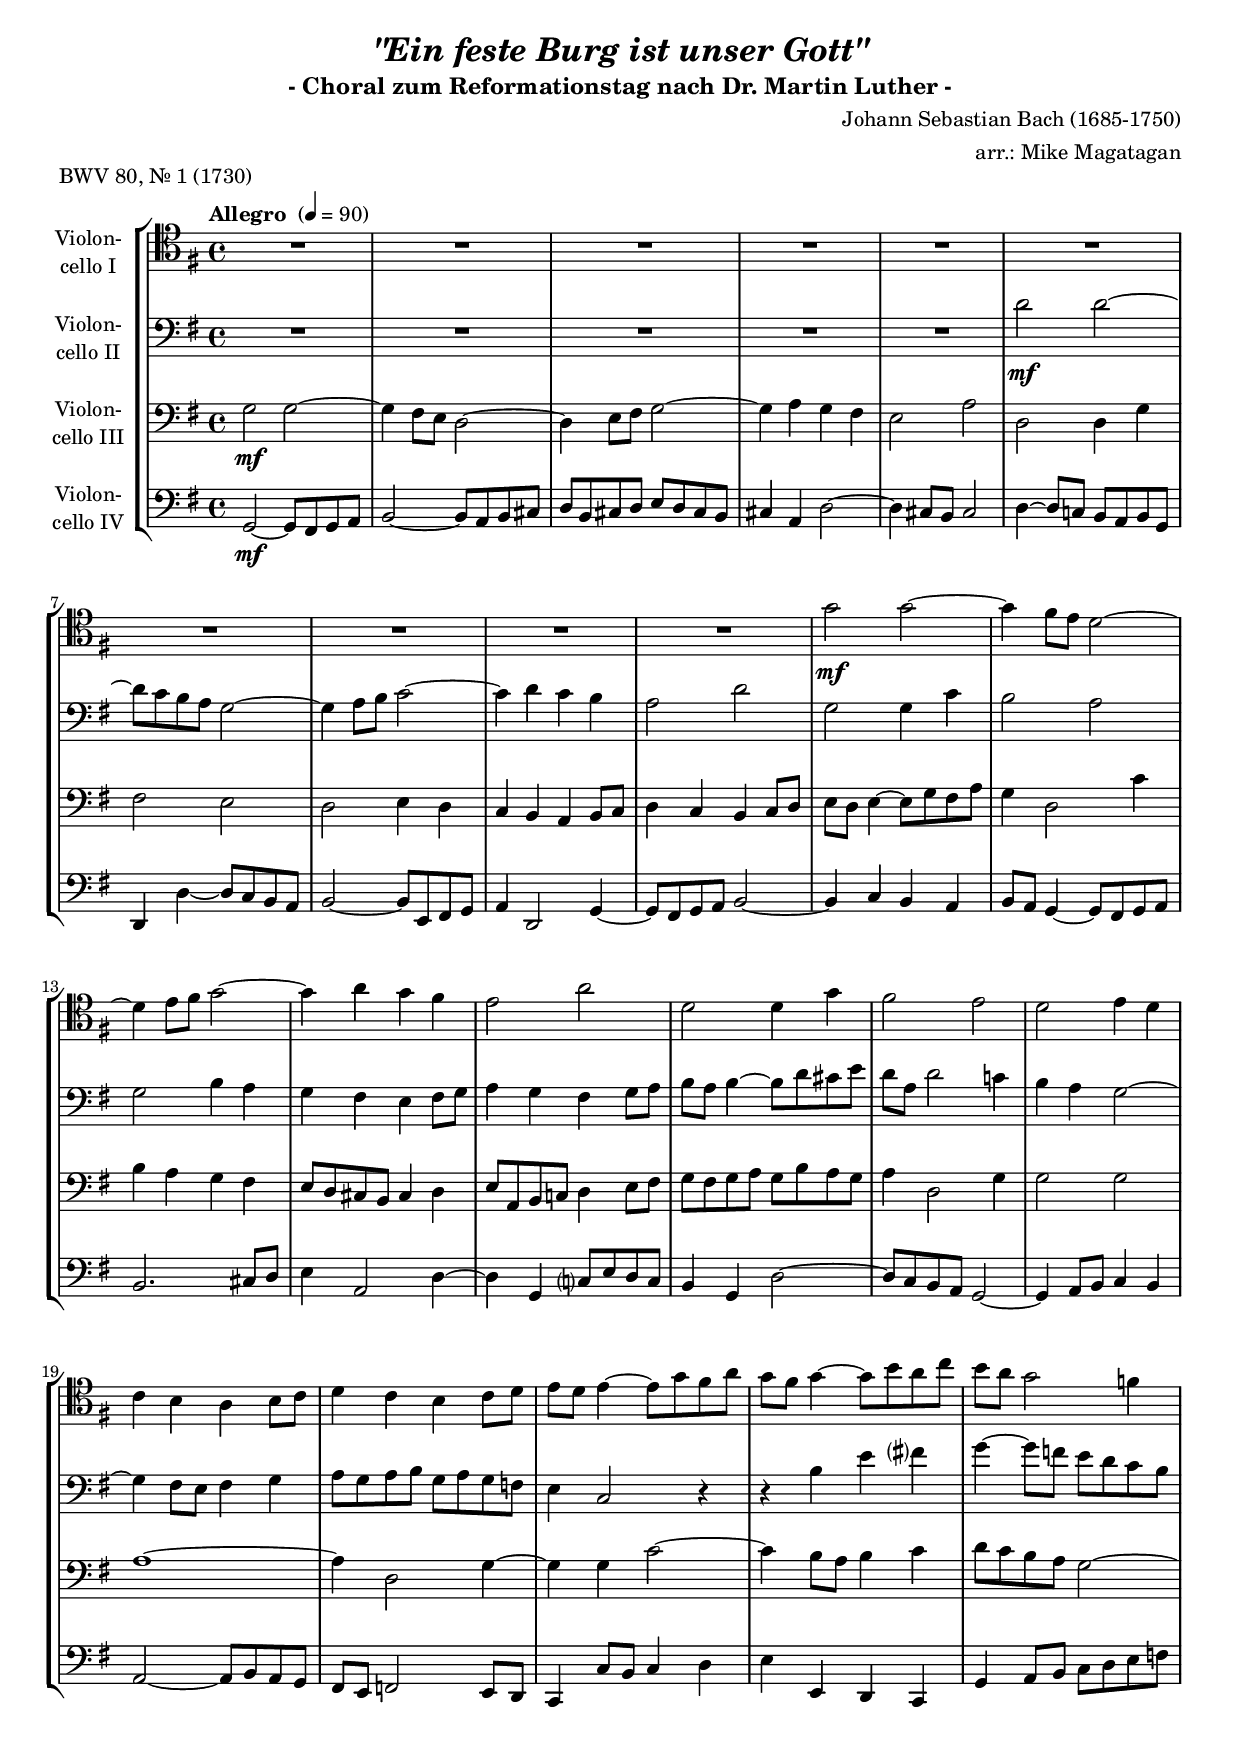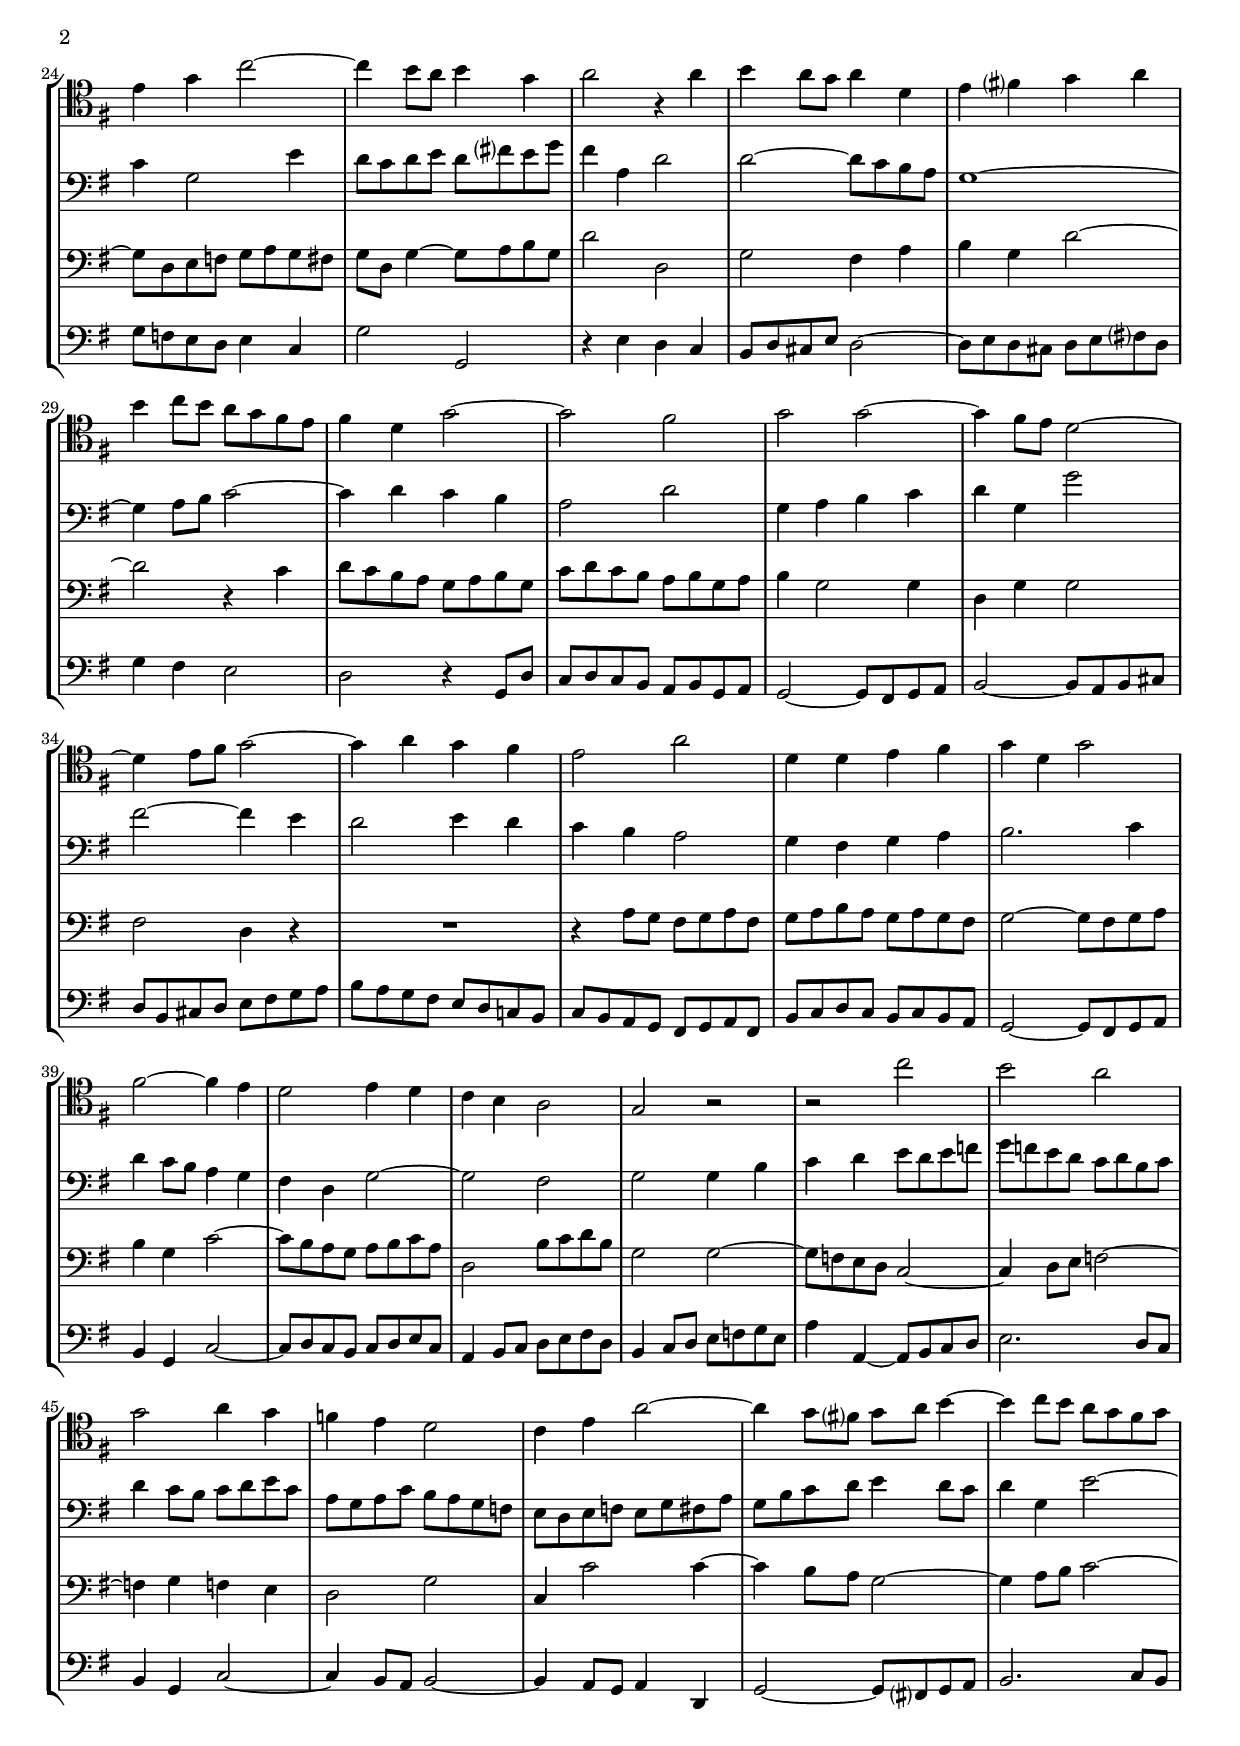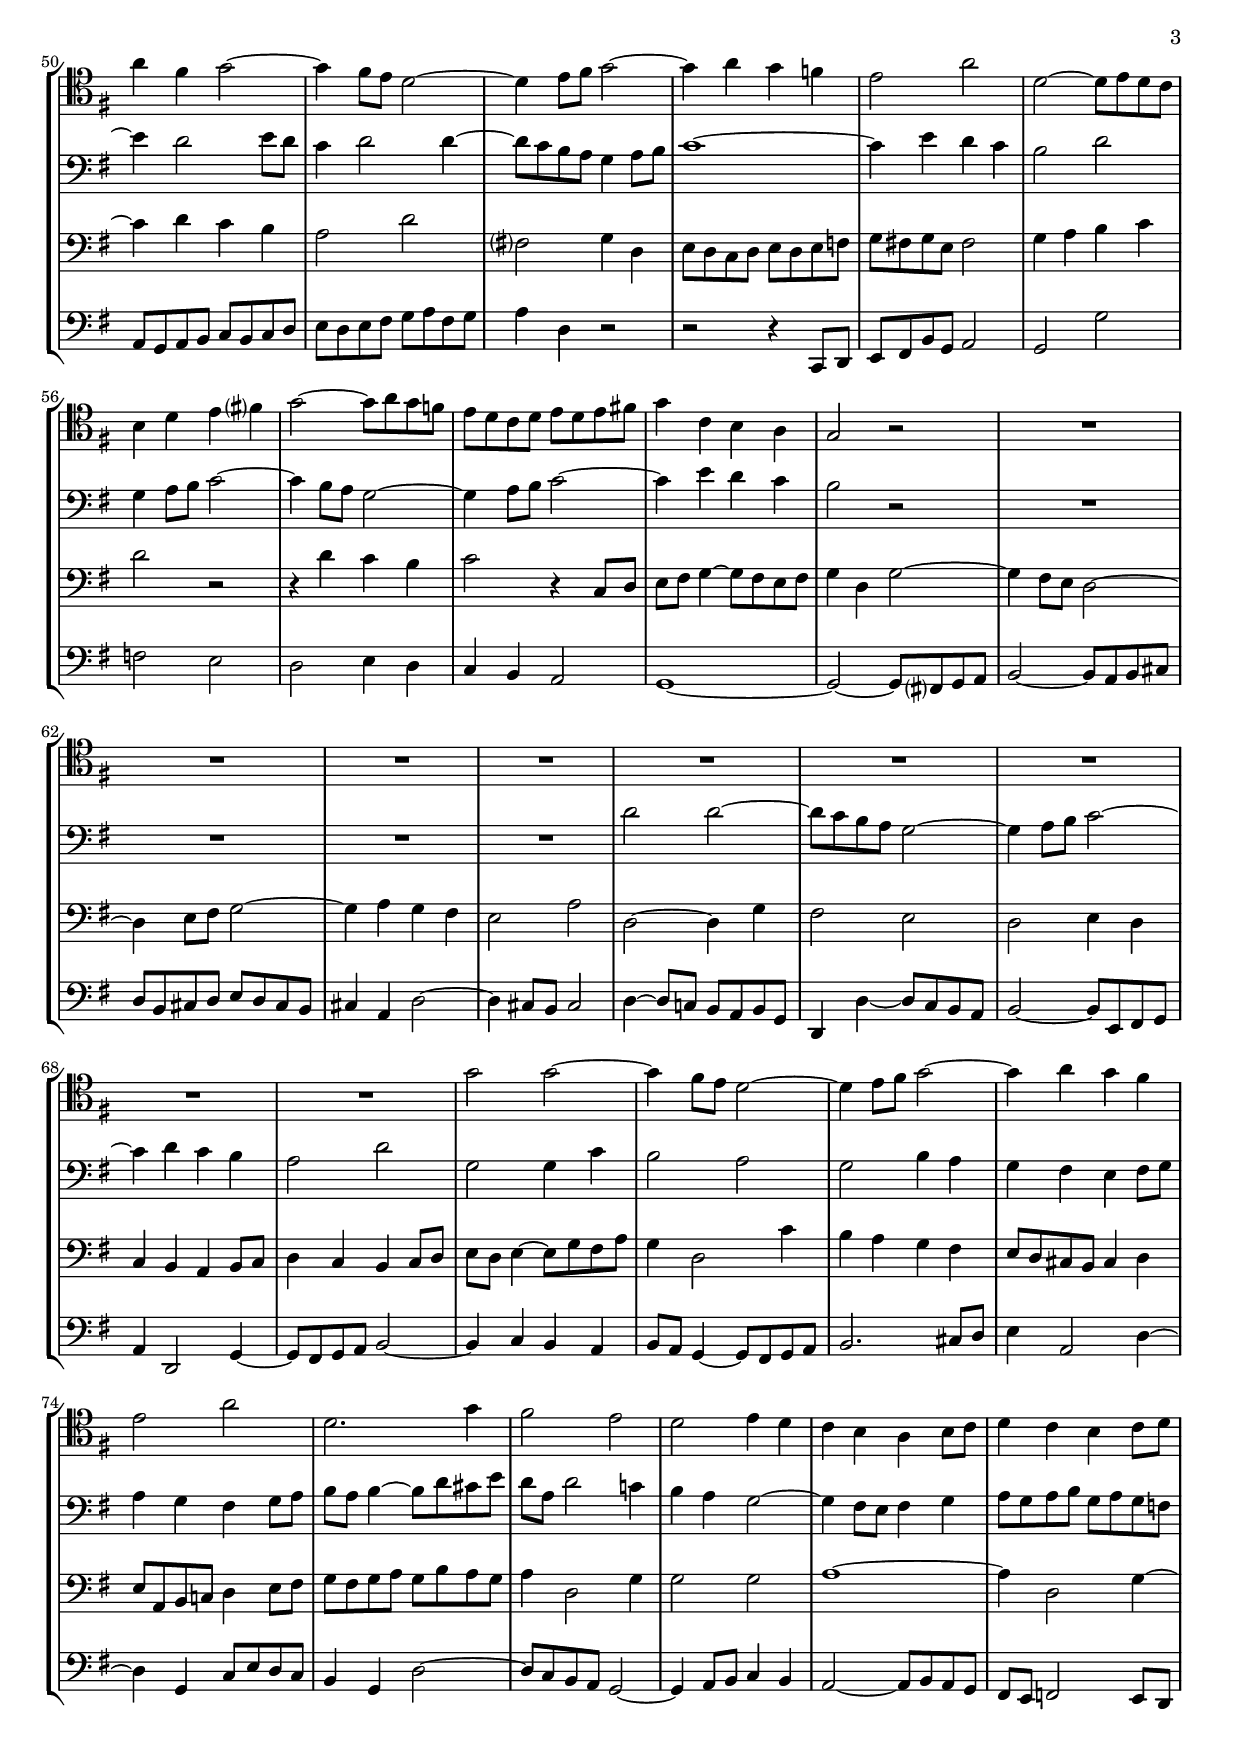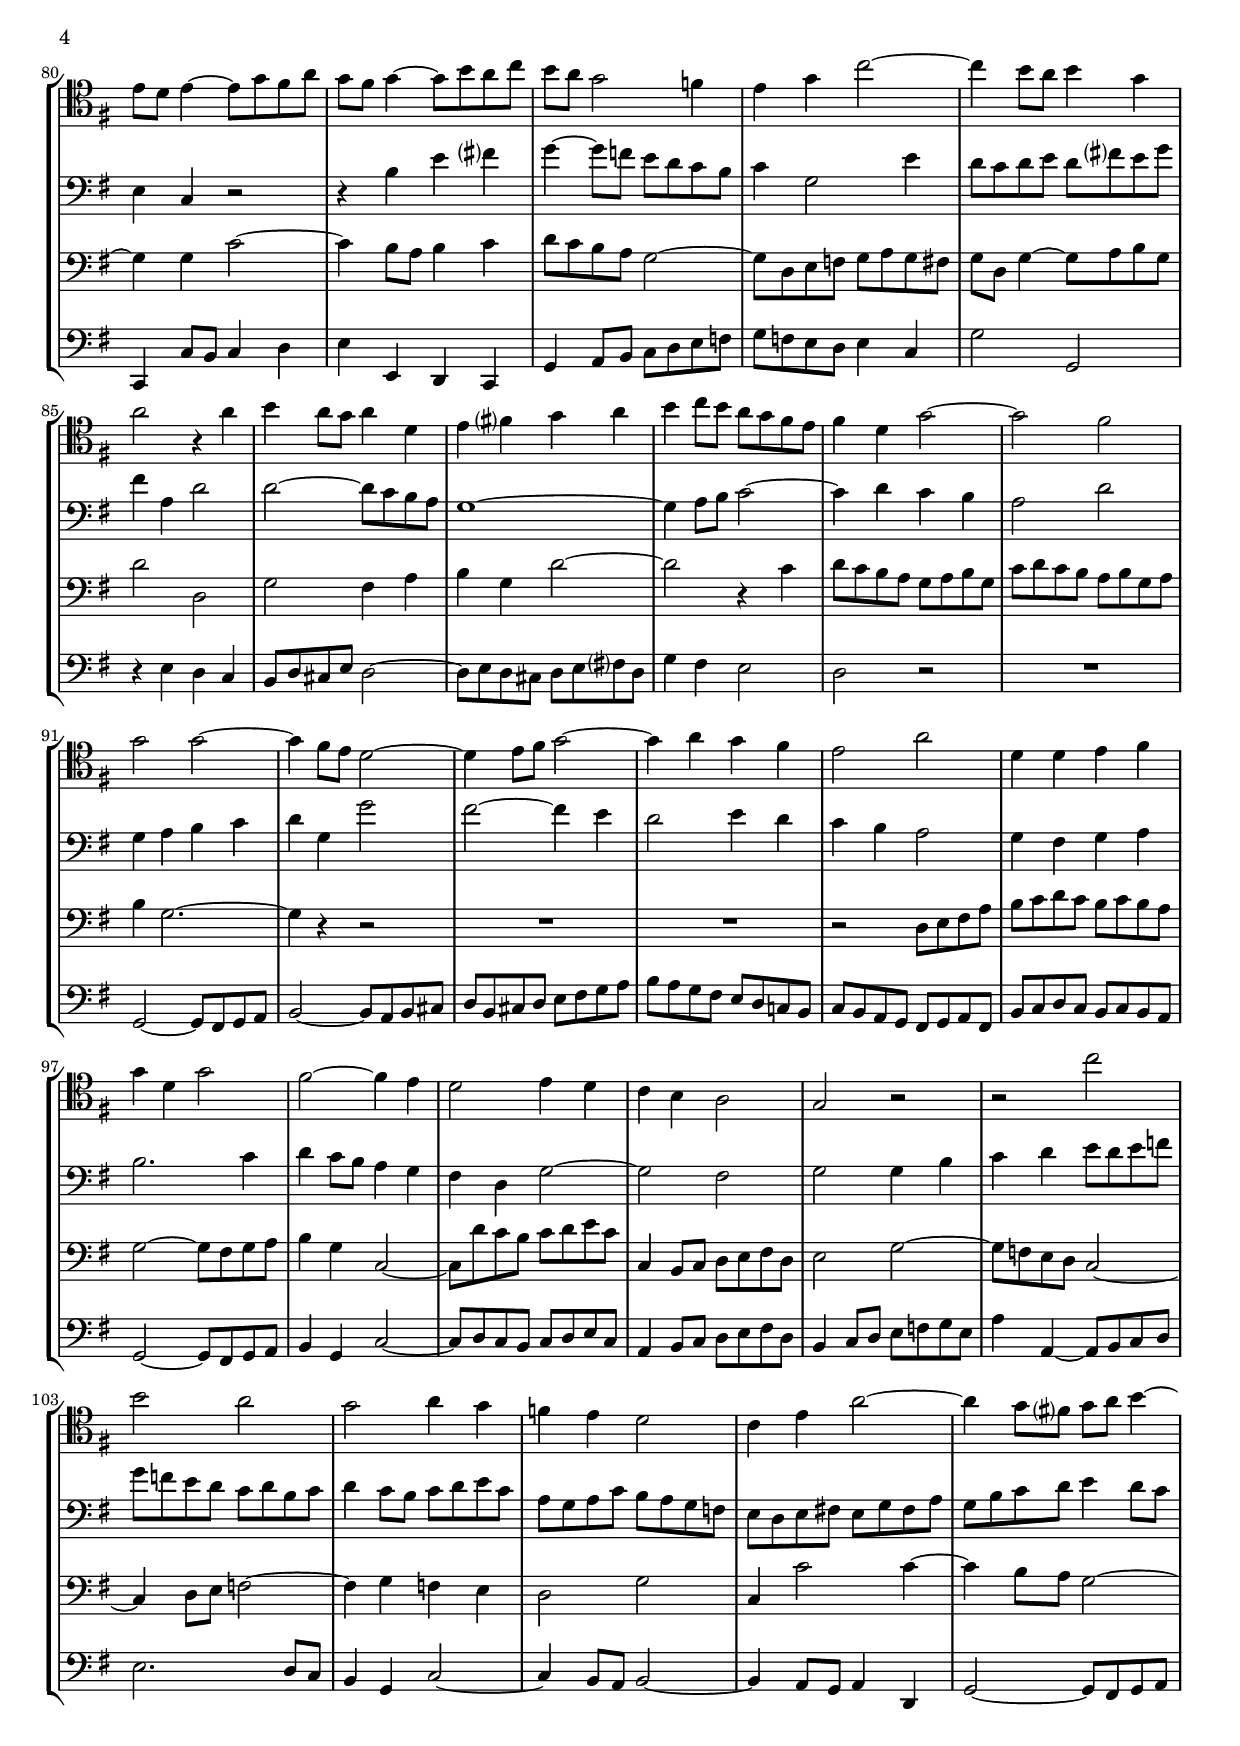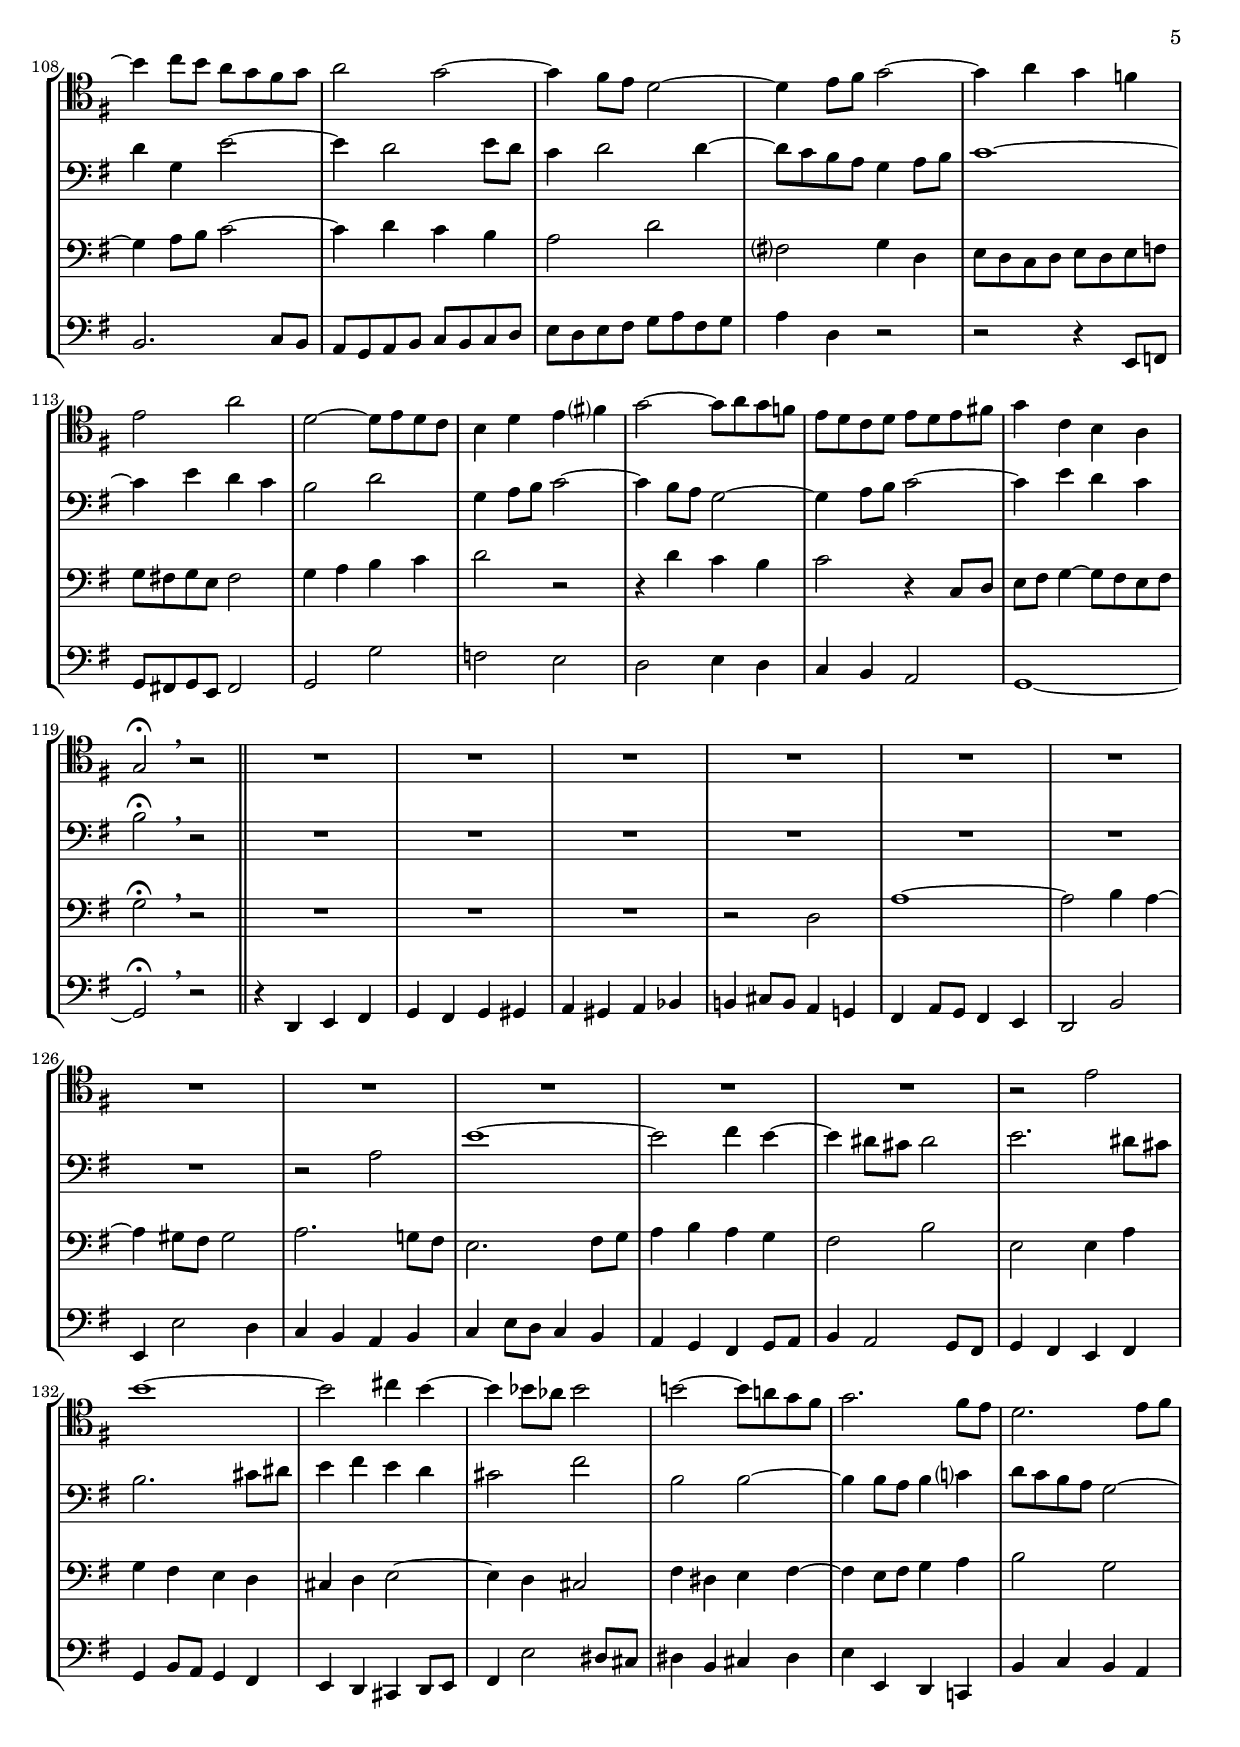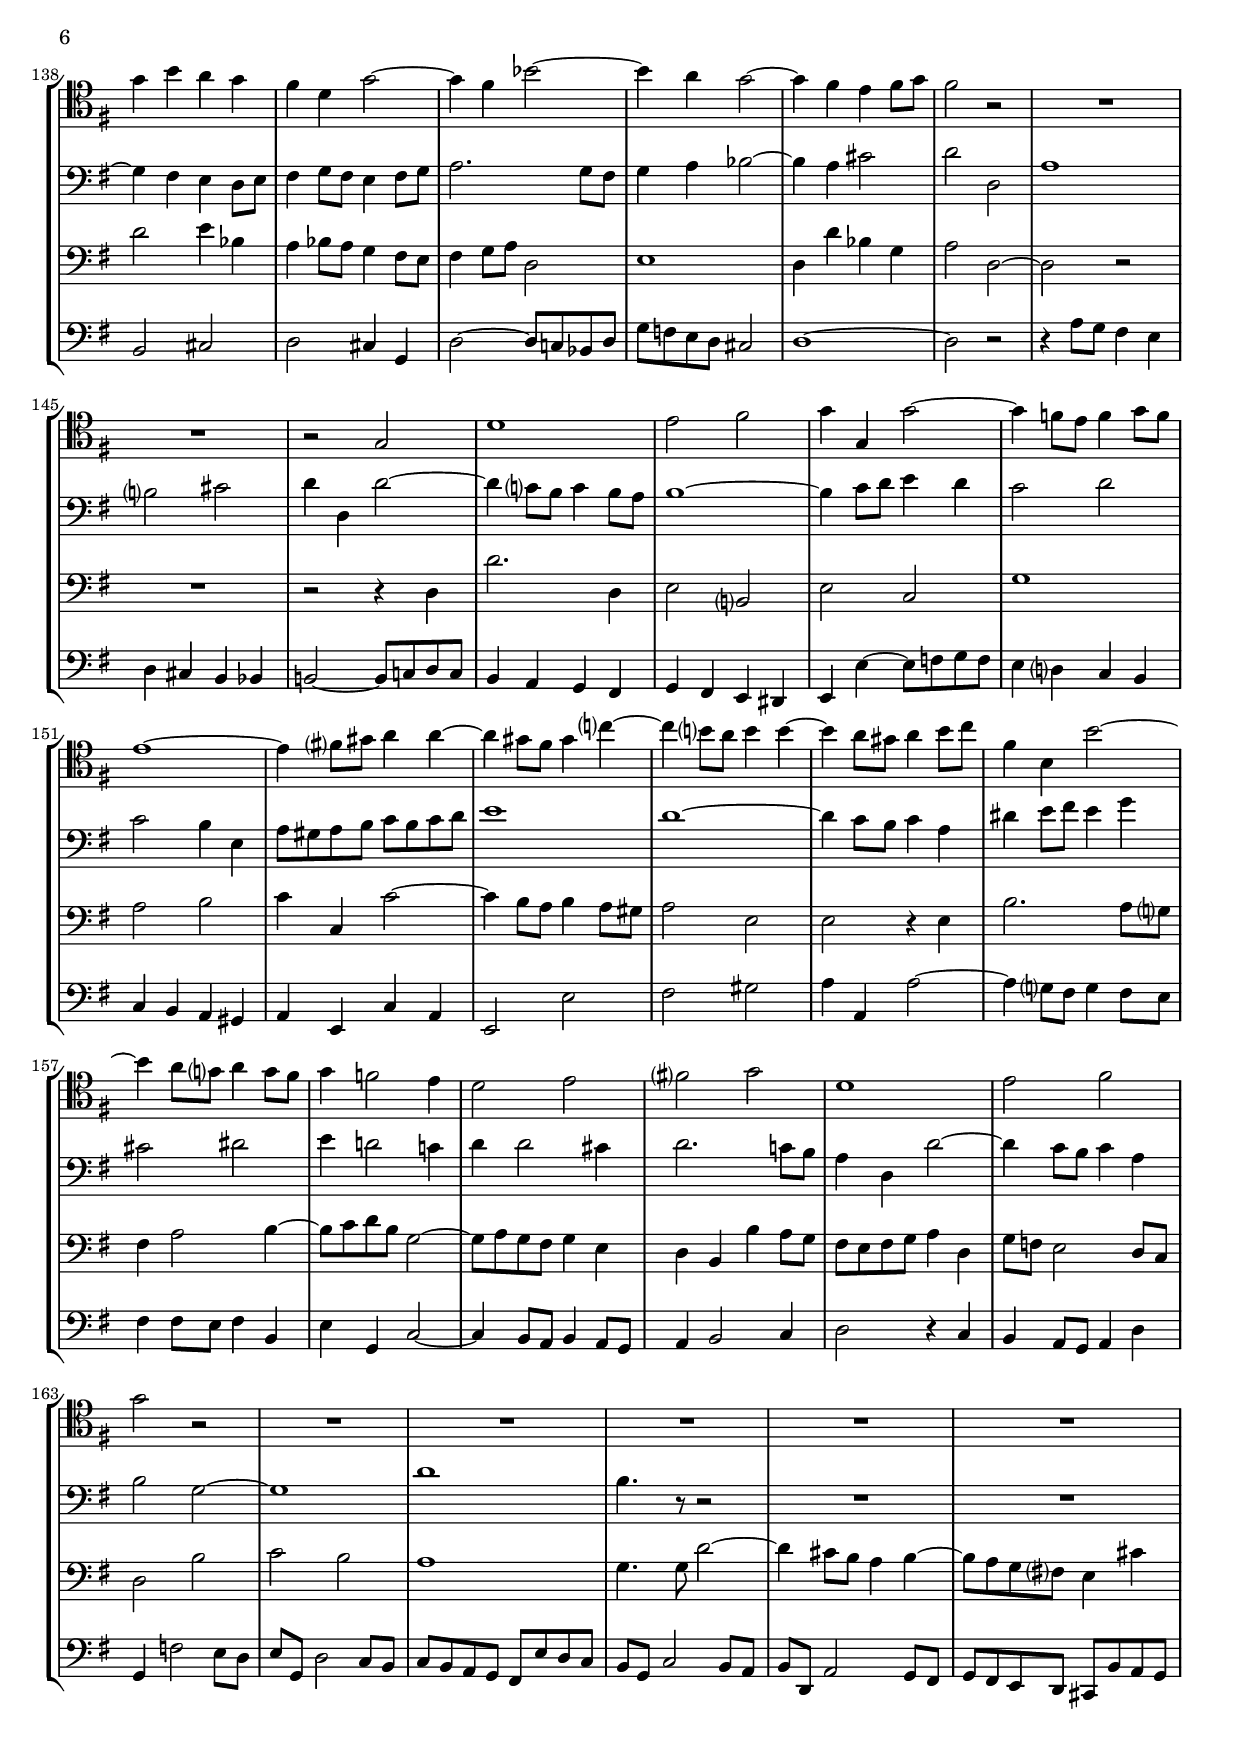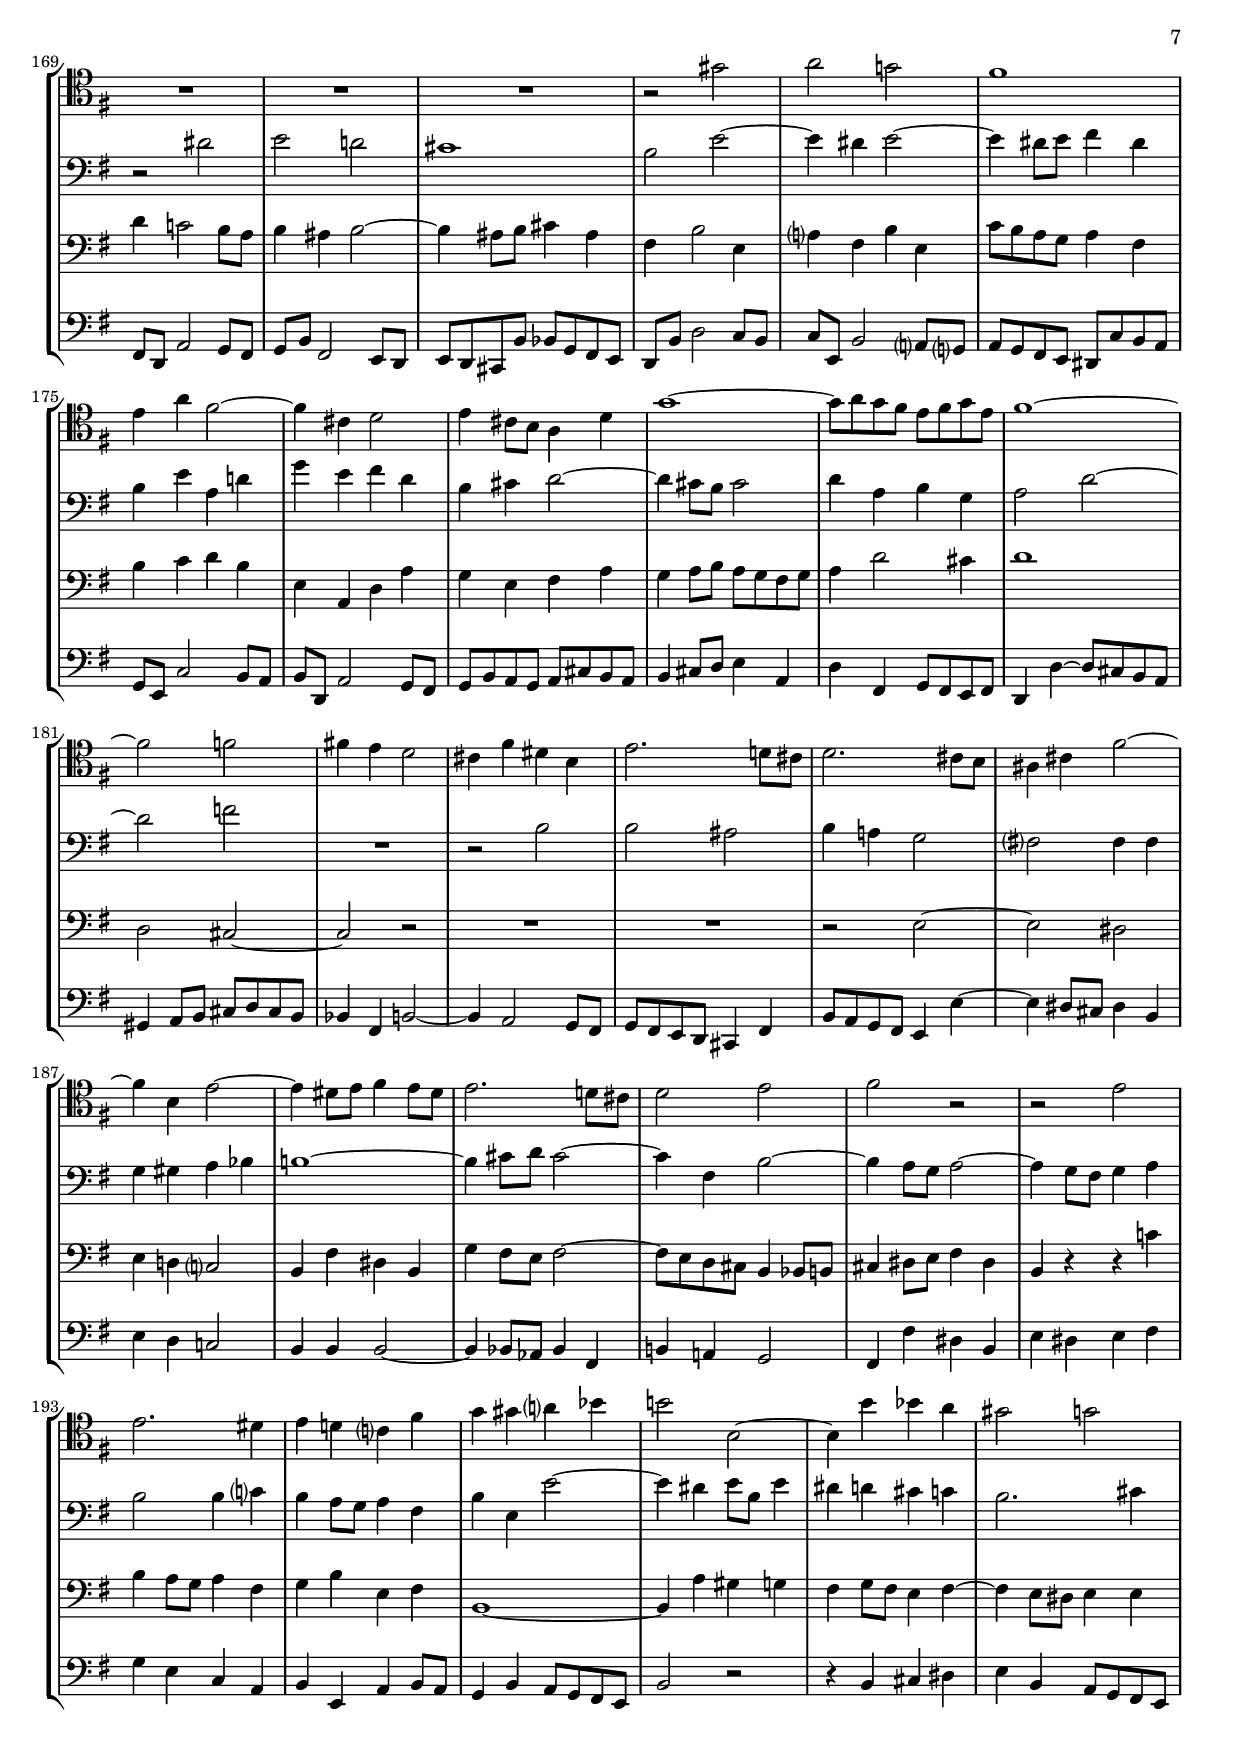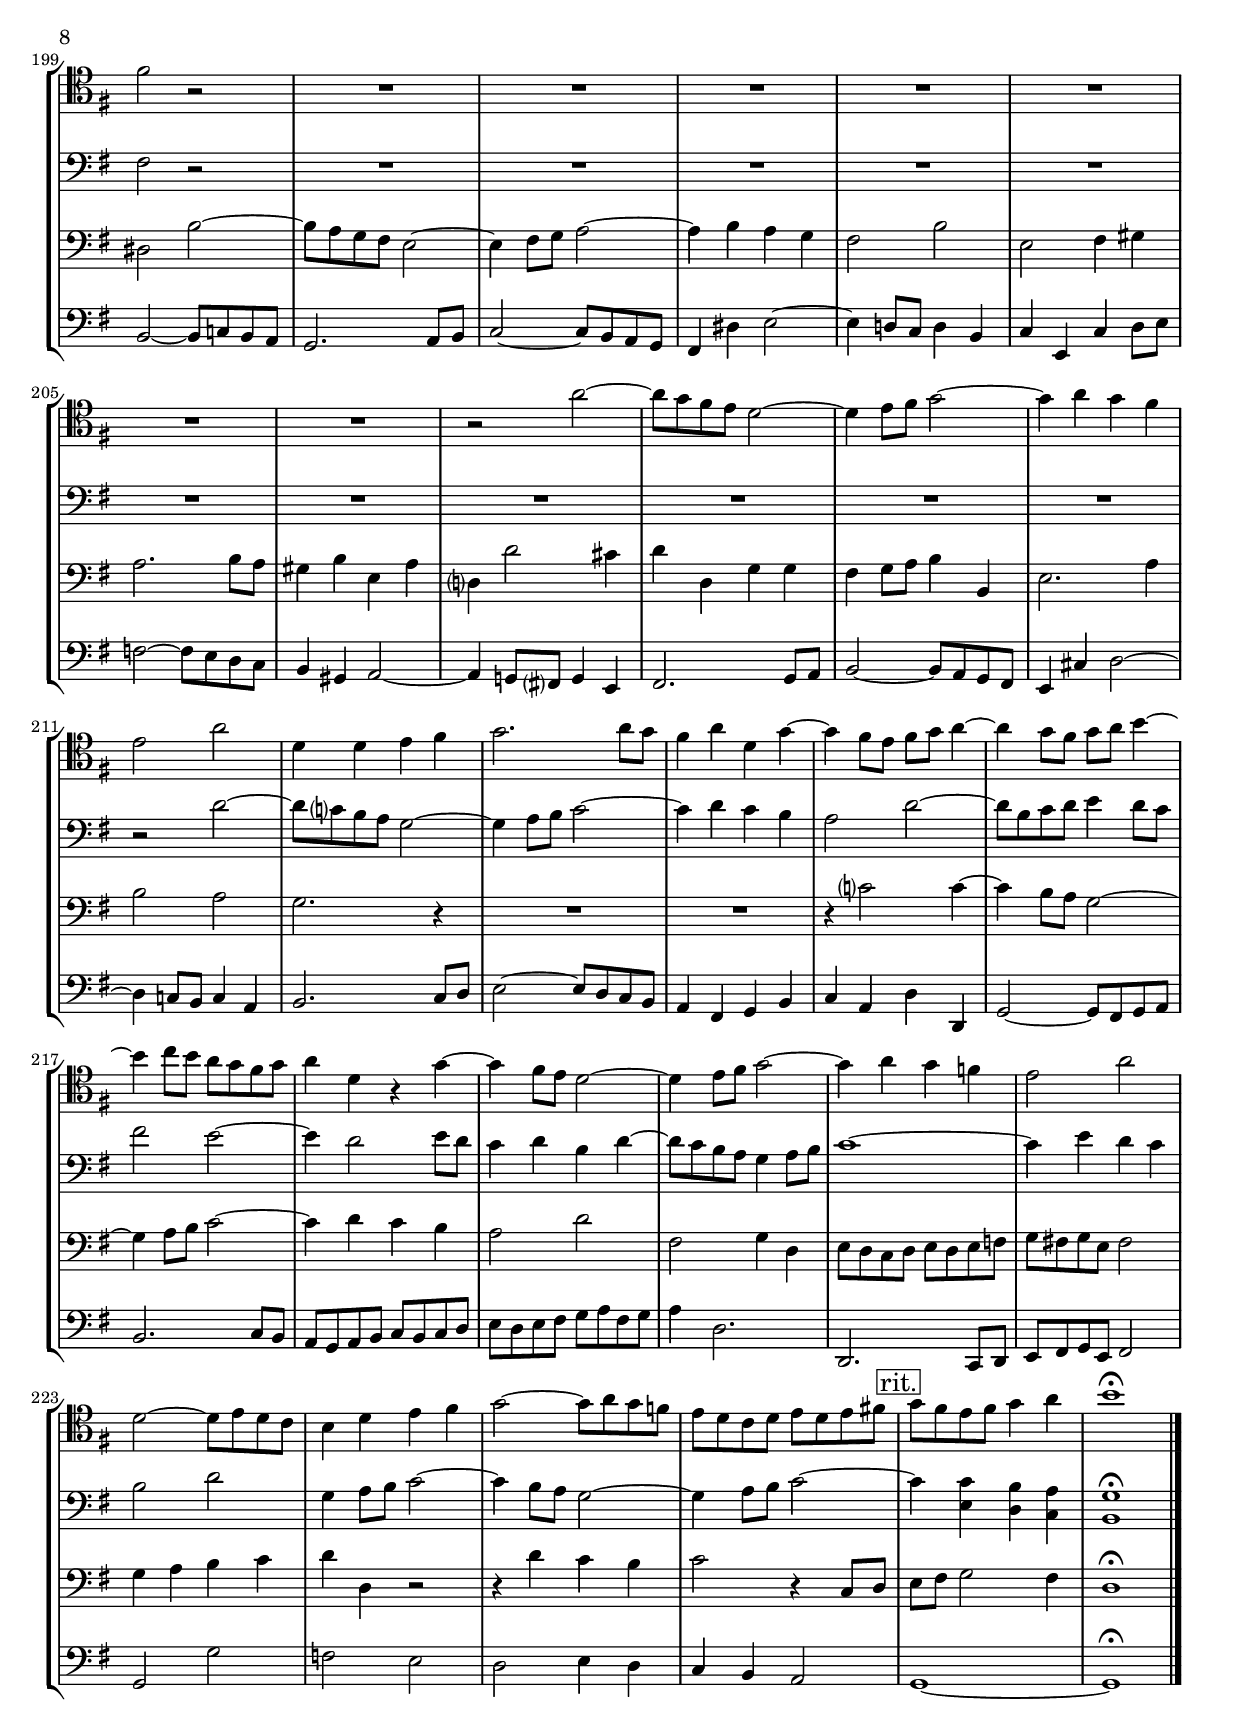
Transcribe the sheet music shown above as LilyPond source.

\version "2.18.2"
\include "deutsch.ly"
  
#(set-global-staff-size 18)

\header {
  title     = \markup \bold \italic "\"Ein feste Burg ist unser Gott\""
  subtitle  = "- Choral zum Reformationstag nach Dr. Martin Luther -"
  composer  = "Johann Sebastian Bach (1685-1750)"
  arranger  = "arr.: Mike Magatagan"
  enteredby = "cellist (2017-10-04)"
  piece     = "BWV 80, Nr. 1 (1730)"
}

voiceconsts = {
  \key g \major
  \time 4/4
  \clef "bass"
% \numericTimeSignature
  \compressFullBarRests
  % Set default beaming for all staves
%  \set Timing.beamExceptions = #'()
%  \set Timing.baseMoment     = #(ly:make-moment 1 4)
%  \set Timing.beatStructure  = #'(1 1 1)
  \tempo "Allegro " 4=90
}

mifl = "flute"
mist = "string ensemble 1"
mikl = "oboe"
miba = "cello"

rit = \mark \markup \box "rit."

va = \relative c'' {
  \voiceconsts
  \clef "tenor"

  R1*10
  g2\mf g~
  g4 fis8 e d2~
  d4 e8 fis g2~
  g4 a g fis
  e2 a
  d, d4 g
  fis2 e
  d e4 d

  c h a h8 c
  d4 c h c8 d
  e d e4~ e8 g fis a
  g fis g4~ g8 h a c
  h a g2 f4
  e g c2~

  c4 h8 a h4 g
  a2 r4 a
  h a8 g a4 d,
  e fis? g a
  h c8 h a g fis e
  fis4 d g2~
  g fis
  g g~

  g4 fis8 e d2~
  d4 e8 fis g2~
  g4 a g fis
  e2 a
  d,4 d e fis
  g d g2
  fis~ fis4 e
  d2 e4 d
  c h a2
  g r

  r c'
  h a
  g a4 g
  f e d2
  c4 e a2~
  a4 g8 fis? g a h4~
  h c8 h a g fis g
  a4 fis g2~

  g4 fis8 e d2~
  d4 e8 fis g2~
  g4 a g f
  e2 a
  d,~ d8 e d c
  h4 d e fis?
  g2~ g8 a g f

  e d c d e d e fis!
  g4 c, h a
  g2 r
  R1*9
  g'2 g~
  g4 fis8 e d2~
  d4 e8 fis g2~
  g4 a g fis
  e2 a

  d,2. g4
  fis2 e
  d e4 d
  c h a h8 c
  d4 c h c8 d
  e d e4~ e8 g fis a
  g fis g4~ g8 h a c

  h a g2 f4
  e g c2~
  c4 h8 a h4 g
  a2 r4 a
  h a8 g a4 d,
  e fis? g a
  h c8 h a g fis e

  fis4 d g2~
  g fis
  g g~
  g4 fis8 e d2~
  d4 e8 fis g2~
  g4 a g fis
  e2 a
  d,4 d e fis
  g d g2
  fis~ fis4 e

  d2 e4 d
  c h a2
  g r
  r c'
  h a
  g a4 g
  f e d2
  c4 e a2~
  a4 g8 fis? g a h4~

  h c8 h a g fis g
  a2 g~
  g4 fis8 e d2~
  d4 e8 fis g2~
  g4 a g f
  e2 a
  d,~ d8 e d c
  h4 d e fis?

  g2~ g8 a g f
  e d c d e d e fis!
  g4 c, h a
  g2\fermata \breathe r2 \bar "||"
  R1*11
  r2 e'
  h'1~
  h2 cis4 h~

  h b8 as b2
  h!~ h8 a! g fis
  g2. fis8 e
  d2. e8 fis
  g4 h a g
  fis d g2~
  g4 fis b2~
  b4 a g2~

  g4 fis e fis8 g
  fis2 r
  R1*2
  r2 g,
  d'1
  e2 fis
  g4 g, g'2~
  g4 f8 e f4 g8 f
  e1~
  e4 fis?8 gis  a4 a~

  a gis8 fis gis4 c?~
  c h?8 a h4 h~
  h a8 gis a4 h8 c
  fis,4 h, h'2~
  h4 a8 g? a4 g8 fis
  g4 f2 e4
  d2 e

  fis? g
  d1
  e2 fis
  g r
  R1*8
  r2 gis
  a g!
  fis1
  e4 a fis2~
  fis4 cis d2
  e4 cis8 h a4 d

  g1~
  g8 a g fis e fis g e
  fis1~
  fis2 f
  fis!4 e d2
  cis4 fis dis h
  e2. d!8 cis
  d2. cis8 h
  ais4 cis fis2~

  fis4 h, e2~
  e4 dis8 e fis4 e8 dis
  e2. d!8 cis
  d2 e
  fis r
  r e
  e2. dis4
  e d! c? fis
  g gis a? b

  h!2 h,~
  h4 h' b a
  gis2 g
  fis r
  R1*7
  r2 a~
  a8 g fis e d2~
  d4 e8 fis g2~
  g4 a g fis
  e2 a

  d,4 d e fis
  g2. a8 g
  fis4 a d, g~
  g fis8 e fis g a4~
  a g8 fis g a h4~
  h c8 h a g fis g

  a4 d, r g~
  g fis8 e d2~
  d4 e8 fis g2~
  g4 a g f
  e2 a
  d,~ d8 e d c
  h4 d e fis
  g2~ g8 a g f

  e d c d e d e fis! \rit
  g fis e fis g4 a
  h1\fermata \bar "|."
}

vb = \relative c' {
  \voiceconsts

  R1*5
  d2\mf d~
  d8 c h a g2~
  g4 a8 h c2~
  c4 d c h
  a2 d
  g, g4 c
  h2 a
  g h4 a

  g fis e fis8 g
  a4 g fis g8 a
  h a h4~ h8 d cis e
  d a d2 c!4
  h a g2~
  g4 fis8 e fis4 g

  a8 g a h g a g f
  e4 c2 r4
  r h' e fis?
  g~ g8 f e d c h
  c4 g2 e'4
  d8 c d e d fis? e g

  fis4 a, d2
  d~ d8 c h a
  g1~
  g4 a8 h c2~
  c4 d c h
  a2 d
  g,4 a h c
  d g, g'2
  fis~ fis4 e

  d2 e4 d
  c h a2
  g4 fis g a
  h2. c4
  d c8 h a4 g
  fis d g2~
  g fis
  g g4 h

  c d e8 d e f
  g f e d c d h c
  d4 c8 h c d e c
  a g a c h a g f

  e d e f e g fis a
  g h c d e4 d8 c
  d4 g, e'2~
  e4 d2 e8 d
  c4 d2 d4~
  d8 c h a g4 a8 h

  c1~
  c4 e d c
  h2 d
  g,4 a8 h c2~
  c4 h8 a g2~
  g4 a8 h c2~
  c4 e d c
  h2 r
  R1*4
  d2 d~

  d8 c h a g2~
  g4 a8 h c2~
  c4 d c h
  a2 d
  g, g4 c
  h2 a
  g h4 a
  g fis e fis8 g
  a4 g fis g8 a

  h a h4~ h8 d cis e
  d a d2 c!4
  h a g2~
  g4 fis8 e fis4 g
  a8 g a h g a g f
  e4 c r2
  r4 h' e fis?

  g~ g8 f e d c h
  c4 g2 e'4
  d8 c d e d fis? e g
  fis4 a, d2
  d~ d8 c h a
  g1~
  g4 a8 h c2~

  c4 d c h
  a2 d
  g,4 a h c
  d g, g'2
  fis~ fis4 e
  d2 e4 d
  c h a2
  g4 fis g a
  h2. c4

  d c8 h a4 g
  fis d g2~
  g fis
  g g4 h
  c d e8 d e f
  g f e d c d h c

  d4 c8 h c d e c
  a g a c h a g f
  e d e fis! e g fis a
  g h c d e4 d8 c
  d4 g, e'2~

  e4 d2 e8 d
  c4 d2 d4~
  d8 c h a g4 a8 h
  c1~
  c4 e d c
  h2 d
  g,4 a8 h c2~
  c4 h8 a g2~

  g4 a8 h c2~
  c4 e d c
  h2\fermata \breathe r \bar "||"
  R1*7
  r2 a
  e'1~
  e2 fis4 e~
  e dis8 cis dis2
  e2. dis8 cis

  h2. cis8 dis
  e4 fis e d
  cis2 fis
  h, h~
  h4 h8 a h4 c?
  d8 c h a g2~
  g4 fis e d8 e

  fis4 g8 fis e4 fis8 g
  a2. g8 fis
  g4 a b2~
  b4 a cis2
  d d,
  a'1
  h?2 cis
  d4 d, d'2~
  d4 c?8 h c4 h8 a

  h1~
  h4 c8 d e4 d
  c2 d
  c h4 e,
  a8 gis a h c h c d
  e1
  d~
  d4 c8 h c4 a

  dis e8 fis e4 g
  cis,2 dis
  e4 d!2 c!4
  d d2 cis4
  d2. c!8 h
  a4 d, d'2~
  d4 c8 h c4 a
  h2 g~

  g1
  d'
  h4. r8 r2
  R1*2
  r2 dis
  e d!
  cis1
  h2 e~
  e4 dis e2~
  e4 dis8 e fis4 dis

  h e a, d!
  g e fis d
  h cis d2~
  d4 cis8 h cis2
  d4 a h g
  a2 d~
  d f
  R1
  r2 h,
  h ais

  h4 a! g2
  fis? fis4 fis
  g gis a b
  h!1~
  h4 cis8 d cis2~
  cis4 fis, h2~
  h4 a8 g a2~
  a4 g8 fis g4 a
  h2 h4 c?

  h a8 g a4 fis
  h e, e'2~
  e4 dis e8 h e4
  dis d cis c
  h2. cis4
  fis,2 r
  R1*11
  r2 d'~

  d8 c? h a g2~
  g4 a8 h c2~
  c4 d c h
  a2 d~
  d8 h c d e4 d8 c
  fis2 e~
  e4 d2 e8 d

  c4 d h d~
  d8 c h a g4 a8 h
  c1~
  c4 e d c
  h2 d
  g,4 a8 h c2~
  c4 h8 a g2~
  g4 a8 h c2~ \rit

  c4 <e, c'> <d h'> <c a'>
  <h g'>1\fermata \bar "|."
}

vc = \relative c' {
  \voiceconsts

  g2\mf g~
  g4 fis8 e d2~
  d4 e8 fis g2~
  g4 a g fis
  e2 a
  d, d4 g
  fis2 e
  d e4 d
  c h a h8 c

  d4 c h c8 d
  e d e4~ e8 g fis a
  g4 d2 c'4
  h a g fis
  e8 d cis h cis4 d
  e8 a, h c! d4 e8 fis

  g fis g a g h a g
  a4 d,2 g4
  g2 g
  a1~
  a4 d,2 g4~
  g g c2~
  c4 h8 a h4 c
  d8 c h a g2~

  g8 d e f g a g fis
  g d g4~ g8 a h g
  d'2 d,
  g fis4 a
  h g d'2~
  d r4 c
  d8 c h a g a h g

  c d c h a h g a
  h4 g2 g4
  d g g2
  fis d4 r
  R1
  r4 a'8 g fis g a fis
  g a h a g a g fis

  g2~ g8 fis g a
  h4 g c2~
  c8 h a g a h c a
  d,2 h'8 c d h
  g2 g~
  g8 f e d c2~
  c4 d8 e f2~

  f4 g f e
  d2 g
  c,4 c'2 c4~
  c h8 a g2~
  g4 a8 h c2~
  c4 d c h
  a2 d
  fis,? g4 d

  e8 d c d e d e f
  g fis! g e fis2
  g4 a h c
  d2 r
  r4 d c h
  c2 r4 c,8 d
  e fis g4~ g8 fis e fis

  g4 d g2~
  g4 fis8 e d2~
  d4 e8 fis g2~
  g4 a g fis
  e2 a
  d,~ d4 g
  fis2 e
  d e4 d
  c h a h8 c

  d4 c h c8 d
  e d e4~ e8 g fis a
  g4 d2 c'4
  h a g fis
  e8 d cis h cis4 d
  e8 a, h c! d4 e8 fis

  g fis g a g h a g
  a4 d,2 g4
  g2 g
  a1~
  a4 d,2 g4~
  g g c2~
  c4 h8 a h4 c
  d8 c h a g2~

  g8 d e f g a g fis
  g d g4~ g8 a h g
  d'2 d,
  g fis4 a
  h g d'2~
  d r4 c
  d8 c h a g a h g

  c d c h a h g a
  h4 g2.~
  g4 r r2
  R1*2
  r2 d8 e fis a
  h c d c h c h a
  g2~ g8 fis g a

  h4 g c,2~
  c8 d' c h c d e c
  c,4 h8 c d e fis d
  e2 g~
  g8 f e d c2~
  c4 d8 e f2~
  f4 g f e

  d2 g
  c,4 c'2 c4~
  c h8 a g2~
  g4 a8 h c2~
  c4 d c h
  a2 d
  fis,? g4 d
  e8 d c d e d e f

  g fis! g e fis2
  g4 a h c
  d2 r
  r4 d c h
  c2 r4 c,8 d
  e fis g4~ g8 fis e fis
  g2\fermata \breathe r2 \bar "||"
  R1*3
  r2 d

  a'1~
  a2 h4 a~
  a gis8 fis gis2
  a2. g!8 fis
  e2. fis8 g
  a4 h a g
  fis2 h
  e, e4 a
  g fis e d
  cis d e2~

  e4 d cis2
  fis4 dis e fis~
  fis e8 fis g4 a
  h2 g
  d' e4 b
  a b8 a g4 fis8 e
  fis4 g8 a d,2
  e1

  d4 d' b g
  a2 d,~
  d r
  R1
  r2 r4 d
  d'2. d,4
  e2 h?
  e c
  g'1
  a2 h
  c4 c, c'2~

  c4 h8 a h4 a8 gis
  a2 e
  e r4 e
  h'2. a8 g?
  fis4 a2 h4~
  h8 c d h g2~
  g8 a g fis g4 e
  d h h' a8 g

  fis e fis g a4 d,
  g8 f e2 d8 c
  d2 h'
  c h
  a1
  g4. g8 d'2~
  d4 cis8 h a4 h~
  h8 a g fis? e4 cis'

  d c!2 h8 a
  h4 ais h2~
  h4 ais8 h cis4 ais
  fis h2 e,4
  a? fis h e,
  c'8 h a g a4 fis
  h c d h
  e, a, d a'

  g e fis a
  g a8 h a g fis g
  a4 d2 cis4
  d1
  d,2 cis~
  cis r
  R1*2
  r2 e~
  e dis
  e4 d! c?2

  h4 fis' dis h
  g' fis8 e fis2~
  fis8 e d cis h4 b8 h
  cis4 dis8 e fis4 dis
  h r r c'!
  h a8 g a4 fis
  g h e, fis
  h,1~

  h4 a' gis g
  fis g8 fis e4 fis~
  fis e8 dis e4 e
  dis2 h'~
  h8 a g fis e2~
  e4 fis8 g a2~
  a4 h a g
  fis2 h

  e, fis4 gis
  a2. h8 a
  gis4 h e, a
  d,? d'2 cis4
  d d, g g
  fis g8 a h4 h,
  e2. a4
  h2 a
  g2. r4
  R1*2

  r4 c?2 c4~
  c h8 a g2~
  g4 a8 h c2~
  c4 d c h
  a2 d
  fis, g4 d
  e8 d c d e d e f
  g fis! g e fis2

  g4 a h c
  d d, r2
  r4 d' c h
  c2 r4 c,8 d \rit
  e fis g2 fis4
  d1\fermata \bar "|."
}

vd = \relative c {
  \voiceconsts

  g2~\mf g8 fis g a
  h2~ h8 a h cis
  d h cis d e d cis h
  cis4 a d2~
  d4 cis8 h cis2
  d4~ d8 c! h a h g

  d4 d'~ d8 c h a
  h2~ h8 e, fis g
  a4 d,2 g4~
  g8 fis g a h2~
  h4 c h a
  h8 a g4~ g8 fis g a
  h2. cis8 d

  e4 a,2 d4~
  d g, c?8 e d c
  h4 g d'2~
  d8 c h a g2~
  g4 a8 h c4 h
  a2~ a8 h a g
  fis e f2 e8 d

  c4 c'8 h c4 d
  e e, d c
  g' a8 h c d e f
  g f e d e4 c
  g'2 g,
  r4 e' d c
  h8 d cis e d2~

  d8 e d cis d e fis? d
  g4 fis e2
  d r4 g,8 d'
  c d c h a h g a
  g2~ g8 fis g a
  h2~ h8 a h cis

  d h cis d e fis g a
  h a g fis e d c! h
  c h a g fis g a fis
  h c d c h c h a
  g2~ g8 fis g a

  h4 g c2~
  c8 d c h c d e c
  a4 h8 c d e fis d
  h4 c8 d e f g e
  a4 a,~ a8 h c d
  e2. d8 c
  h4 g c2~

  c4 h8 a h2~
  h4 a8 g a4 d,
  g2~ g8 fis? g a
  h2. c8 h
  a g a h c h c d
  e d e fis g a fis g
  a4 d, r2

  r r4 c,8 d
  e fis h g a2
  g g'
  f e
  d e4 d
  c h a2
  g1~
  g2~ g8 fis? g a
  h2~ h8 a h cis

  d h cis d e d cis h
  cis4 a d2~
  d4 cis8 h cis2
  d4~ d8 c! h a h g
  d4 d'~ d8 c h a
  h2~ h8 e, fis g
  a4 d,2 g4~

  g8 fis g a h2~
  h4 c h a
  h8 a g4~ g8 fis g a
  h2. cis8 d
  e4 a,2 d4~
  d g, c8 e d c
  h4 g d'2~

  d8 c h a g2~
  g4 a8 h c4 h
  a2~ a8 h a g
  fis e f2 e8 d
  c4 c'8 h c4 d
  e e, d c
  g' a8 h c d e f

  g f e d e4 c
  g'2 g,
  r4 e' d c
  h8 d cis e d2~
  d8 e d cis d e fis? d
  g4 fis e2
  d r
  R1

  g,2~ g8 fis g a
  h2~ h8 a h cis
  d h cis d e fis g a
  h a g fis e d c! h
  c h a g fis g a fis

  h c d c h c h a
  g2~ g8 fis g a
  h4 g c2~
  c8 d c h c d e c
  a4 h8 c d e fis d
  h4 c8 d e f g e

  a4 a,~ a8 h c d
  e2. d8 c
  h4 g c2~
  c4 h8 a h2~
  h4 a8 g a4 d,
  g2~ g8 fis g a
  h2. c8 h

  a g a h c h c d
  e d e fis g a fis g
  a4 d, r2
  r r4 e,8 f
  g fis! g e fis2
  g g'
  f e
  d e4 d

  c h a2
  g1~
  g2\fermata \breathe r \bar "||"
  r4 d e fis
  g fis g gis
  a gis a b
  h! cis8 h a4 g!
  fis a8 g fis4 e
  d2 h'

  e,4 e'2 d4
  c h a h
  c e8 d c4 h
  a g fis g8 a
  h4 a2 g8 fis
  g4 fis e fis
  g h8 a g4 fis
  e d cis d8 e

  fis4 e'2 dis8 cis
  dis4 h cis dis
  e e, d c!
  h' c h a
  h2 cis
  d cis4 g
  d'2~ d8 c! b d

  g f e d cis2
  d1~
  d2 r
  r4 a'8 g fis4 e
  d cis h b
  h!2~ h8 c! d c
  h4 a g fis
  g fis e dis

  e e'~ e8 f g f
  e4 d? c h
  c h a gis
  a e c' a
  e2 e'
  fis gis
  a4 a, a'2~
  a4 g?8 fis g4 fis8 e

  fis4 fis8 e fis4 h,
  e g, c2~
  c4 h8 a h4 a8 g
  a4 h2 c4
  d2 r4 c
  h a8 g a4 d
  g, f'2 e8 d
  e g, d'2 c8 h

  c h a g fis e' d c
  h g c2 h8 a
  h d, a'2 g8 fis
  g fis e d cis h' a g
  fis d a'2 g8 fis
  g h fis2 e8 d

  e d cis h' b g fis e
  d h' d2 c8 h
  c e, h'2 a?8 g?
  a g fis e dis c' h a
  g e c'2 h8 a
  h d, a'2 g8 fis

  g h a g a cis h a
  h4 cis8 d e4 a,
  d fis, g8 fis e fis
  d4 d'~ d8 cis h a
  gis4 a8 h cis d cis h
  b!4 fis h2~

  h4 a2 g8 fis
  g fis e d cis4 fis
  h8 a g fis e4 e'~
  e dis8 cis dis4 h
  e d c!2
  h4 h h2~
  h4 b8 as b4 fis

  h!4 a! g2
  fis4 fis' dis h
  e dis e fis
  g e c a
  h e, a h8 a
  g4 h a8 g fis e
  h'2 r
  r4 h cis dis

  e h a8 g fis e
  h'2~ h8 c! h a
  g2. a8 h
  c2~ c8 h a g
  fis4 dis' e2~
  e4 d!8 c d4 h
  c e, c' d8 e

  f2~ f8 e d c
  h4 gis a2~
  a4 g!8 fis? g4 e
  fis2. g8 a
  h2~ h8 a g fis
  e4 cis' d2~
  d4 c!8 h c4 a
  h2. c8 d

  e2~ e8 d c h
  a4 fis g h
  c a d d,
  g2~ g8 fis g a
  h2. c8 h
  a g a h c h c d
  e d e fis g a fis g

  a4 d,2.
  d, c8 d
  e fis g e fis2
  g g'
  f e
  d e4 d
  c h a2 \rit
  g1~
  g\fermata \bar "|."
}


music = \new StaffGroup <<
      \new Staff {
	\set Staff.midiInstrument = \miba
	\set Staff.instrumentName = \markup \center-column { "Violon-" "cello I" }
	\transpose g g { \va }
      }

      \new Staff {
	\set Staff.midiInstrument = \miba
	\set Staff.instrumentName = \markup \center-column { "Violon-" "cello II" }
	\transpose g g { \vb }
      }

      \new Staff {
	\set Staff.midiInstrument = \miba
	\set Staff.instrumentName = \markup \center-column { "Violon-" "cello III" }
	\transpose g g { \vc }
      }

      \new Staff {
	\set Staff.midiInstrument = \miba
	\set Staff.instrumentName = \markup \center-column { "Violon-" "cello IV" }
	\transpose g g { \vd }
      }
>>

\book {
  \score {
    \music
    \layout {}
  }

  \score {
    \unfoldRepeats \music

    \midi {
      \context {
        \Score
      }
    }
  }
}
